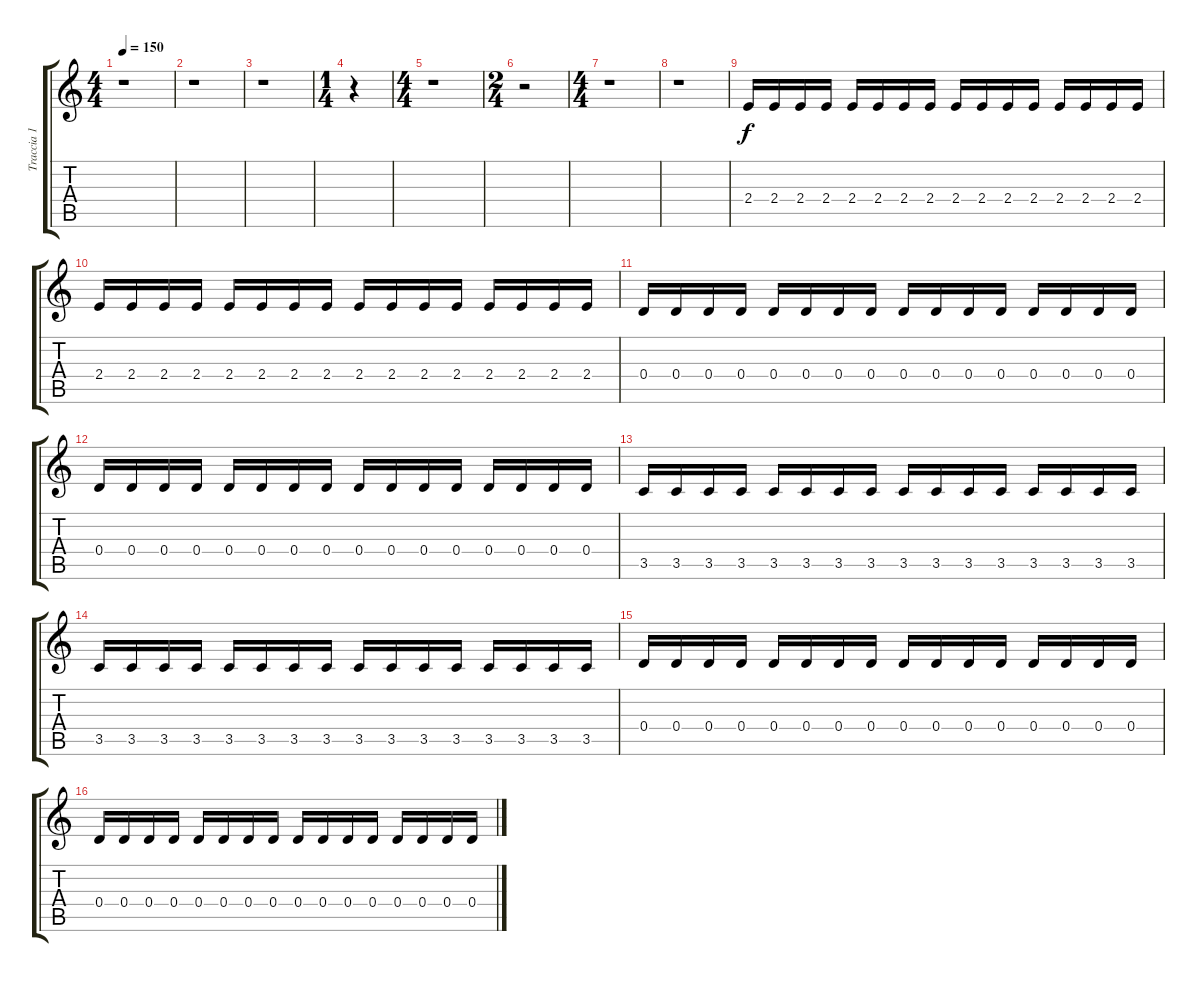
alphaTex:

\track ("Traccia 1" "Traccia 1") {instrument distortionguitar}
\staff {score tabs}
\tuning (E4 B3 G3 D3 A2 E2) {hide}
\ts (4 4)
\tempo 150
\clef g2
\ks c
r.1{dy f} |
r.1 |
r.1 |
\ts (1 4)
r.4 |
\ts (4 4)
r.1 |
\ts (2 4)
r.2 |
\ts (4 4)
r.1 |
r.1 |
2.4.16{volume 15} 2.4.16 2.4.16 2.4.16 2.4.16 2.4.16 2.4.16 2.4.16 2.4.16 2.4.16 2.4.16 2.4.16 2.4.16 2.4.16 2.4.16 2.4.16 |
2.4.16 2.4.16 2.4.16 2.4.16 2.4.16 2.4.16 2.4.16 2.4.16 2.4.16 2.4.16 2.4.16 2.4.16 2.4.16 2.4.16 2.4.16 2.4.16 |
0.4.16 0.4.16 0.4.16 0.4.16 0.4.16 0.4.16 0.4.16 0.4.16 0.4.16 0.4.16 0.4.16 0.4.16 0.4.16 0.4.16 0.4.16 0.4.16 |
0.4.16 0.4.16 0.4.16 0.4.16 0.4.16 0.4.16 0.4.16 0.4.16 0.4.16 0.4.16 0.4.16 0.4.16 0.4.16 0.4.16 0.4.16 0.4.16 |
3.5.16 3.5.16 3.5.16 3.5.16 3.5.16 3.5.16 3.5.16 3.5.16 3.5.16 3.5.16 3.5.16 3.5.16 3.5.16 3.5.16 3.5.16 3.5.16 |
3.5.16 3.5.16 3.5.16 3.5.16 3.5.16 3.5.16 3.5.16 3.5.16 3.5.16 3.5.16 3.5.16 3.5.16 3.5.16 3.5.16 3.5.16 3.5.16 |
0.4.16 0.4.16 0.4.16 0.4.16 0.4.16 0.4.16 0.4.16 0.4.16 0.4.16 0.4.16 0.4.16 0.4.16 0.4.16 0.4.16 0.4.16 0.4.16 |
0.4.16 0.4.16 0.4.16 0.4.16 0.4.16 0.4.16 0.4.16 0.4.16 0.4.16 0.4.16 0.4.16 0.4.16 0.4.16 0.4.16 0.4.16 0.4.16
